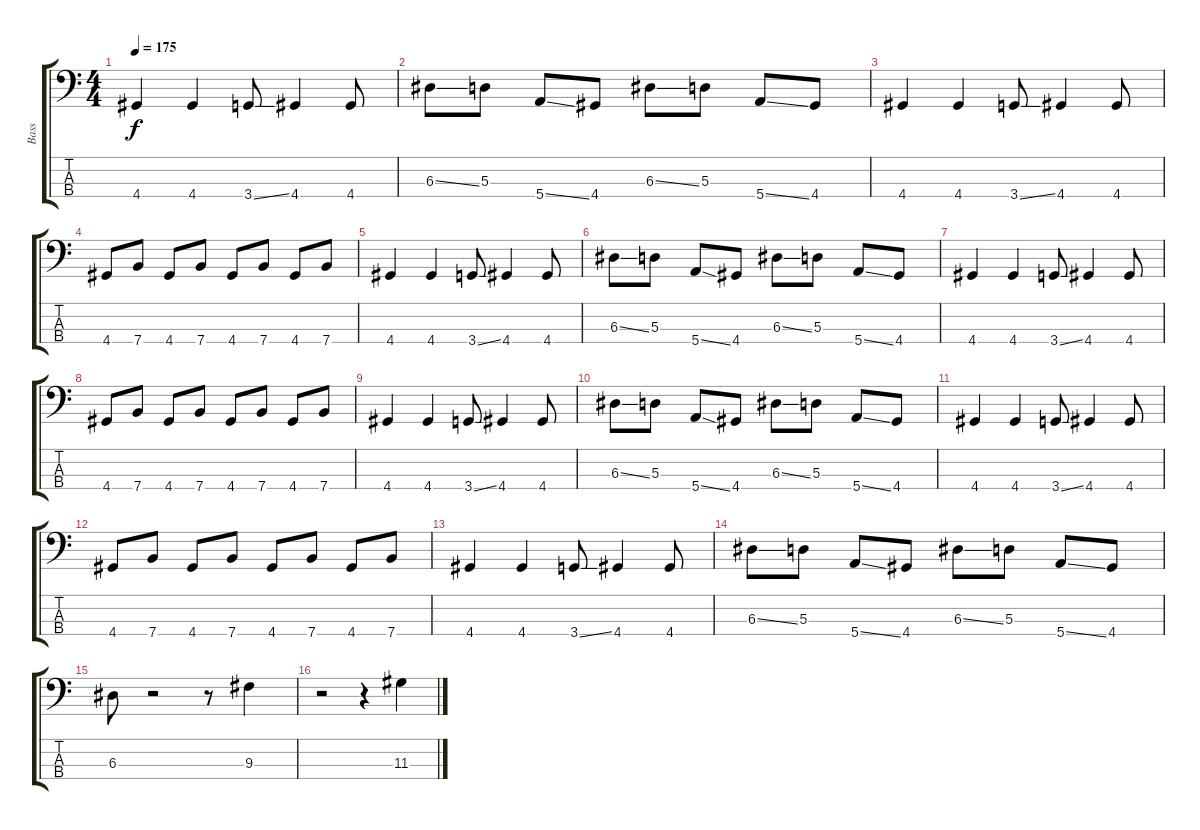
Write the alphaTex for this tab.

\track ("Bass" "Bass") {instrument electricbasspick}
\staff {score tabs}
\tuning (G2 D2 A1 E1) {hide}
\ts (4 4)
\tempo 175
\clef f4
\ks c
4.4.4{dy f} 4.4.4 3.4{ss}.8 4.4.4 4.4.8 |
6.3{ss}.8 5.3.8 5.4{ss}.8 4.4.8 6.3{ss}.8 5.3.8 5.4{ss}.8 4.4.8 |
4.4.4 4.4.4 3.4{ss}.8 4.4.4 4.4.8 |
4.4.8 7.4.8 4.4.8 7.4.8 4.4.8 7.4.8 4.4.8 7.4.8 |
4.4.4 4.4.4 3.4{ss}.8 4.4.4 4.4.8 |
6.3{ss}.8 5.3.8 5.4{ss}.8 4.4.8 6.3{ss}.8 5.3.8 5.4{ss}.8 4.4.8 |
4.4.4 4.4.4 3.4{ss}.8 4.4.4 4.4.8 |
4.4.8 7.4.8 4.4.8 7.4.8 4.4.8 7.4.8 4.4.8 7.4.8 |
4.4.4 4.4.4 3.4{ss}.8 4.4.4 4.4.8 |
6.3{ss}.8 5.3.8 5.4{ss}.8 4.4.8 6.3{ss}.8 5.3.8 5.4{ss}.8 4.4.8 |
4.4.4 4.4.4 3.4{ss}.8 4.4.4 4.4.8 |
4.4.8 7.4.8 4.4.8 7.4.8 4.4.8 7.4.8 4.4.8 7.4.8 |
4.4.4 4.4.4 3.4{ss}.8 4.4.4 4.4.8 |
6.3{ss}.8 5.3.8 5.4{ss}.8 4.4.8 6.3{ss}.8 5.3.8 5.4{ss}.8 4.4.8 |
6.3.8 r.2 r.8 9.3.4 |
r.2 r.4 11.3.4
